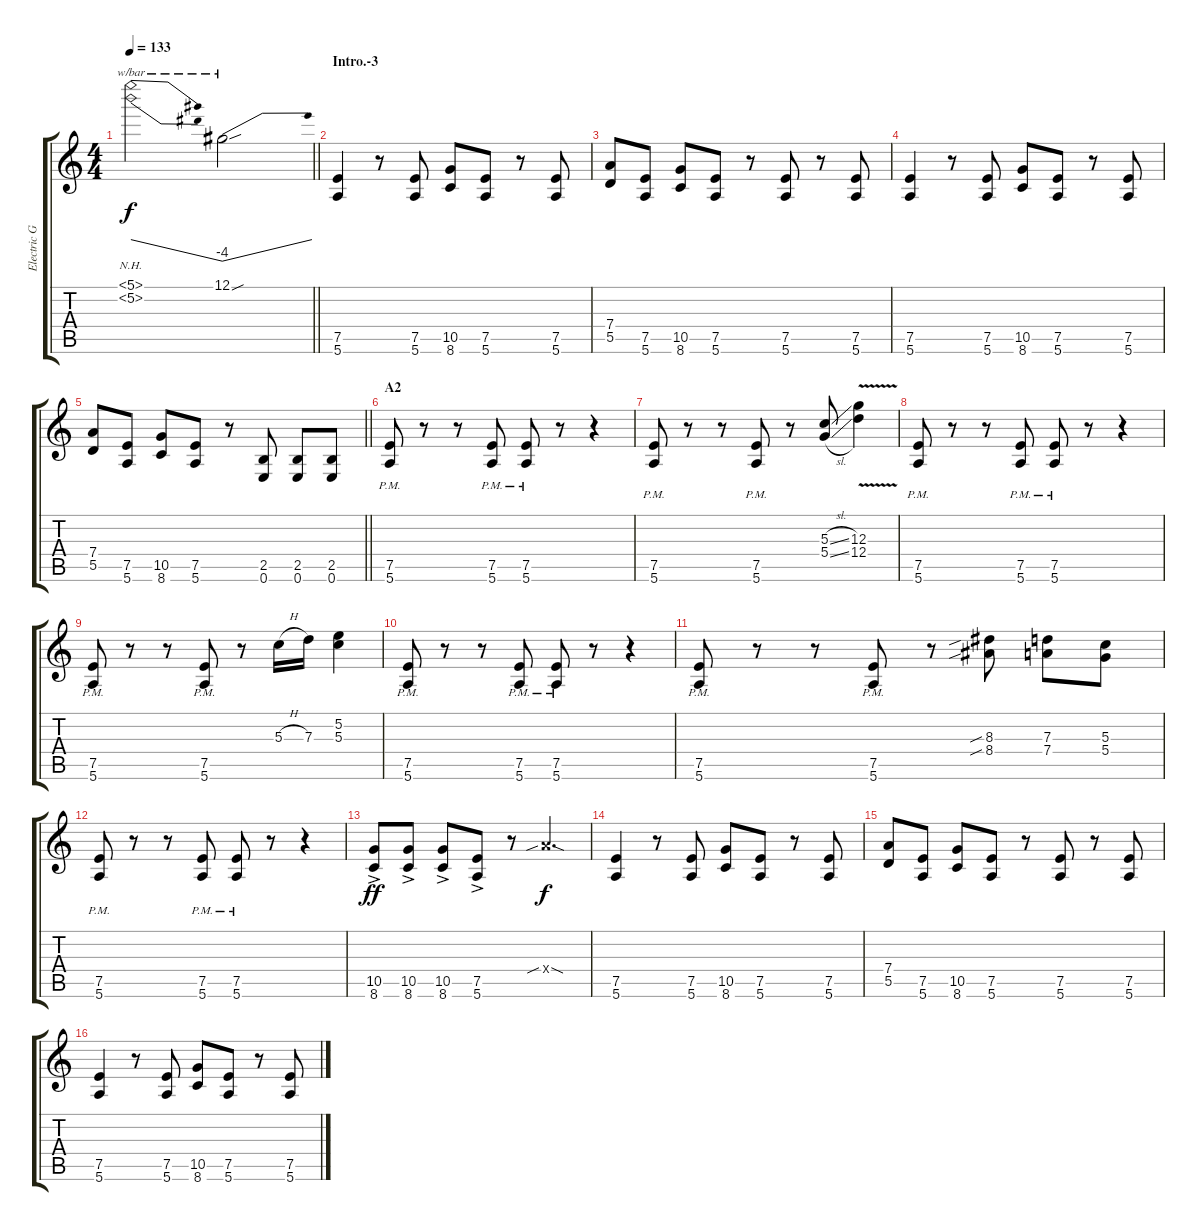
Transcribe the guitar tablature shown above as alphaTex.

\track ("Electric Guitar II" "Electric G") {instrument overdrivenguitar}
\staff {score tabs}
\tuning (E4 B3 G3 D3 A2 E2) {hide}
\ts (4 4)
\tempo 133
\clef g2
\barLineRight lightlight
\ks c
(5.1{nh} 5.2{nh}).2{tbe (dive default 0 0 60 -16) dy f} 12.1{sou}.2{tbe (dive default 0 -16 60 0)} |
\section ("" "Intro.-3")
(7.5 5.6).4 r.8 (7.5 5.6).8 (10.5 8.6).8 (7.5 5.6).8 r.8 (7.5 5.6).8 |
(7.4 5.5).8 (7.5 5.6).8 (10.5 8.6).8 (7.5 5.6).8 r.8 (7.5 5.6).8 r.8 (7.5 5.6).8 |
(7.5 5.6).4 r.8 (7.5 5.6).8 (10.5 8.6).8 (7.5 5.6).8 r.8 (7.5 5.6).8 |
\barLineRight lightlight
(7.4 5.5).8 (7.5 5.6).8 (10.5 8.6).8 (7.5 5.6).8 r.8 (2.5 0.6).8 (2.5 0.6).8 (2.5 0.6).8 |
\section ("" "A2")
(7.5{pm} 5.6{pm}).8 r.8 r.8 (7.5{pm} 5.6{pm}).8 (7.5{pm} 5.6{pm}).8 r.8 r.4 |
(7.5{pm} 5.6{pm}).8 r.8 r.8 (7.5{pm} 5.6{pm}).8 r.8 (5.3{sl} 5.4{sl}).8 (12.3{v} 12.4{v}).4 |
(7.5{pm} 5.6).8 r.8 r.8 (7.5{pm} 5.6{pm}).8 (7.5{pm} 5.6{pm}).8 r.8 r.4 |
(7.5{pm} 5.6{pm}).8 r.8 r.8 (7.5{pm} 5.6{pm}).8 r.8 5.3{h}.16 7.3.16 (5.2 5.3).4 |
(7.5{pm} 5.6{pm}).8 r.8 r.8 (7.5{pm} 5.6{pm}).8 (7.5{pm} 5.6{pm}).8 r.8 r.4 |
(7.5{pm} 5.6{pm}).8 r.8 r.8 (7.5{pm} 5.6{pm}).8 r.8 (8.3{sib} 8.4{sib}).8 (7.3 7.4).8 (5.3 5.4).8 |
(7.5{pm} 5.6{pm}).8 r.8 r.8 (7.5{pm} 5.6{pm}).8 (7.5{pm} 5.6{pm}).8 r.8 r.4 |
(10.5{ac} 8.6{ac}).8{dy ff} (10.5{ac} 8.6{ac}).8 (10.5{ac} 8.6{ac}).8 (7.5{ac} 5.6{ac}).8 r.8 7.4{sib sod x}.4{d dy f} |
(7.5 5.6).4 r.8 (7.5 5.6).8 (10.5 8.6).8 (7.5 5.6).8 r.8 (7.5 5.6).8 |
(7.4 5.5).8 (7.5 5.6).8 (10.5 8.6).8 (7.5 5.6).8 r.8 (7.5 5.6).8 r.8 (7.5 5.6).8 |
(7.5 5.6).4 r.8 (7.5 5.6).8 (10.5 8.6).8 (7.5 5.6).8 r.8 (7.5 5.6).8
